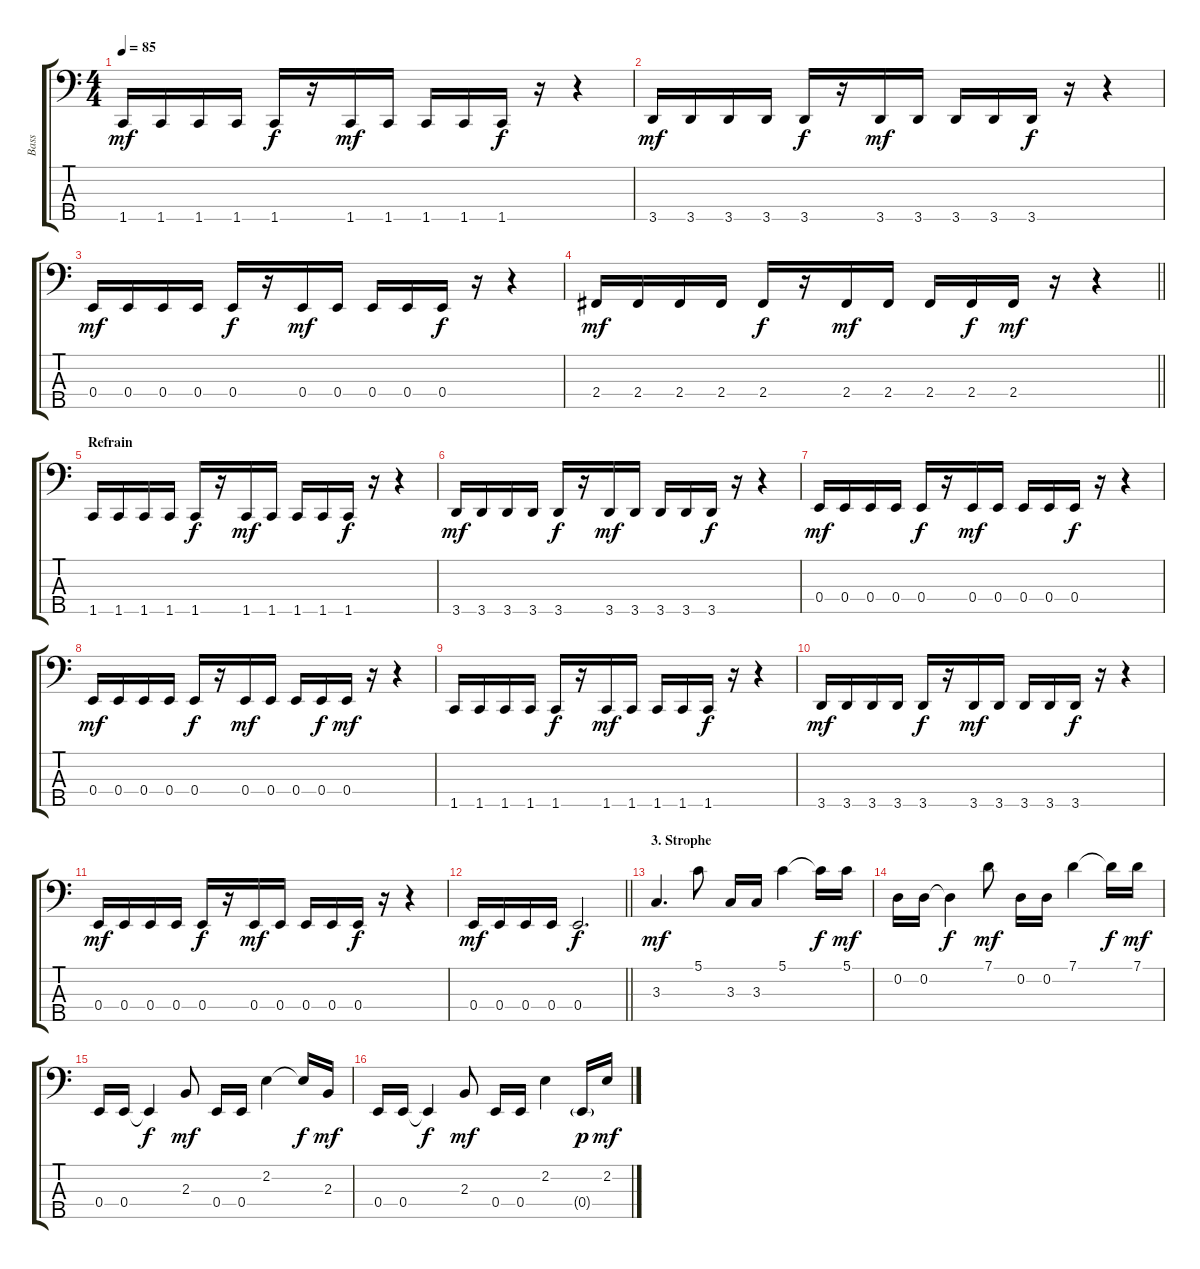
\track ("Bass" "Bass") {instrument electricbassfinger}
\staff {score tabs}
\tuning (G2 D2 A1 E1 B0) {hide}
\ts (4 4)
\tempo 85
\clef f4
\ks c
1.5.16{dy mf} 1.5.16 1.5.16 1.5.16 1.5.16{dy f} r.16 1.5.16{dy mf} 1.5.16 1.5.16 1.5.16 1.5.16{dy f} r.16 r.4 |
3.5.16{dy mf} 3.5.16 3.5.16 3.5.16 3.5.16{dy f} r.16 3.5.16{dy mf} 3.5.16 3.5.16 3.5.16 3.5.16{dy f} r.16 r.4 |
0.4.16{dy mf} 0.4.16 0.4.16 0.4.16 0.4.16{dy f} r.16 0.4.16{dy mf} 0.4.16 0.4.16 0.4.16 0.4.16{dy f} r.16 r.4 |
\barLineRight lightlight
2.4.16{dy mf} 2.4.16 2.4.16 2.4.16 2.4.16{dy f} r.16 2.4.16{dy mf} 2.4.16 2.4.16 2.4.16{dy f} 2.4.16{dy mf} r.16 r.4 |
\section ("" "Refrain")
1.5.16 1.5.16 1.5.16 1.5.16 1.5.16{dy f} r.16 1.5.16{dy mf} 1.5.16 1.5.16 1.5.16 1.5.16{dy f} r.16 r.4 |
3.5.16{dy mf} 3.5.16 3.5.16 3.5.16 3.5.16{dy f} r.16 3.5.16{dy mf} 3.5.16 3.5.16 3.5.16 3.5.16{dy f} r.16 r.4 |
0.4.16{dy mf} 0.4.16 0.4.16 0.4.16 0.4.16{dy f} r.16 0.4.16{dy mf} 0.4.16 0.4.16 0.4.16 0.4.16{dy f} r.16 r.4 |
0.4.16{dy mf} 0.4.16 0.4.16 0.4.16 0.4.16{dy f} r.16 0.4.16{dy mf} 0.4.16 0.4.16 0.4.16{dy f} 0.4.16{dy mf} r.16 r.4 |
1.5.16 1.5.16 1.5.16 1.5.16 1.5.16{dy f} r.16 1.5.16{dy mf} 1.5.16 1.5.16 1.5.16 1.5.16{dy f} r.16 r.4 |
3.5.16{dy mf} 3.5.16 3.5.16 3.5.16 3.5.16{dy f} r.16 3.5.16{dy mf} 3.5.16 3.5.16 3.5.16 3.5.16{dy f} r.16 r.4 |
0.4.16{dy mf} 0.4.16 0.4.16 0.4.16 0.4.16{dy f} r.16 0.4.16{dy mf} 0.4.16 0.4.16 0.4.16 0.4.16{dy f} r.16 r.4 |
\barLineRight lightlight
0.4.16{dy mf} 0.4.16 0.4.16 0.4.16 0.4.2{d dy f} |
\section ("" "3. Strophe")
3.3.4{d dy mf} 5.1.8 3.3.16 3.3.16 5.1.4 5.1{t}.16{dy f} 5.1.16{dy mf} |
0.2.16 0.2.16 0.2{t}.4{dy f} 7.1.8{dy mf} 0.2.16 0.2.16 7.1.4 7.1{t}.16{dy f} 7.1.16{dy mf} |
0.4.16 0.4.16 0.4{t}.4{dy f} 2.3.8{dy mf} 0.4.16 0.4.16 2.2.4 2.2{t}.16{dy f} 2.3.16{dy mf} |
0.4.16 0.4.16 0.4{t}.4{dy f} 2.3.8{dy mf} 0.4.16 0.4.16 2.2.4 0.4{g}.16{dy p} 2.2.16{dy mf}
